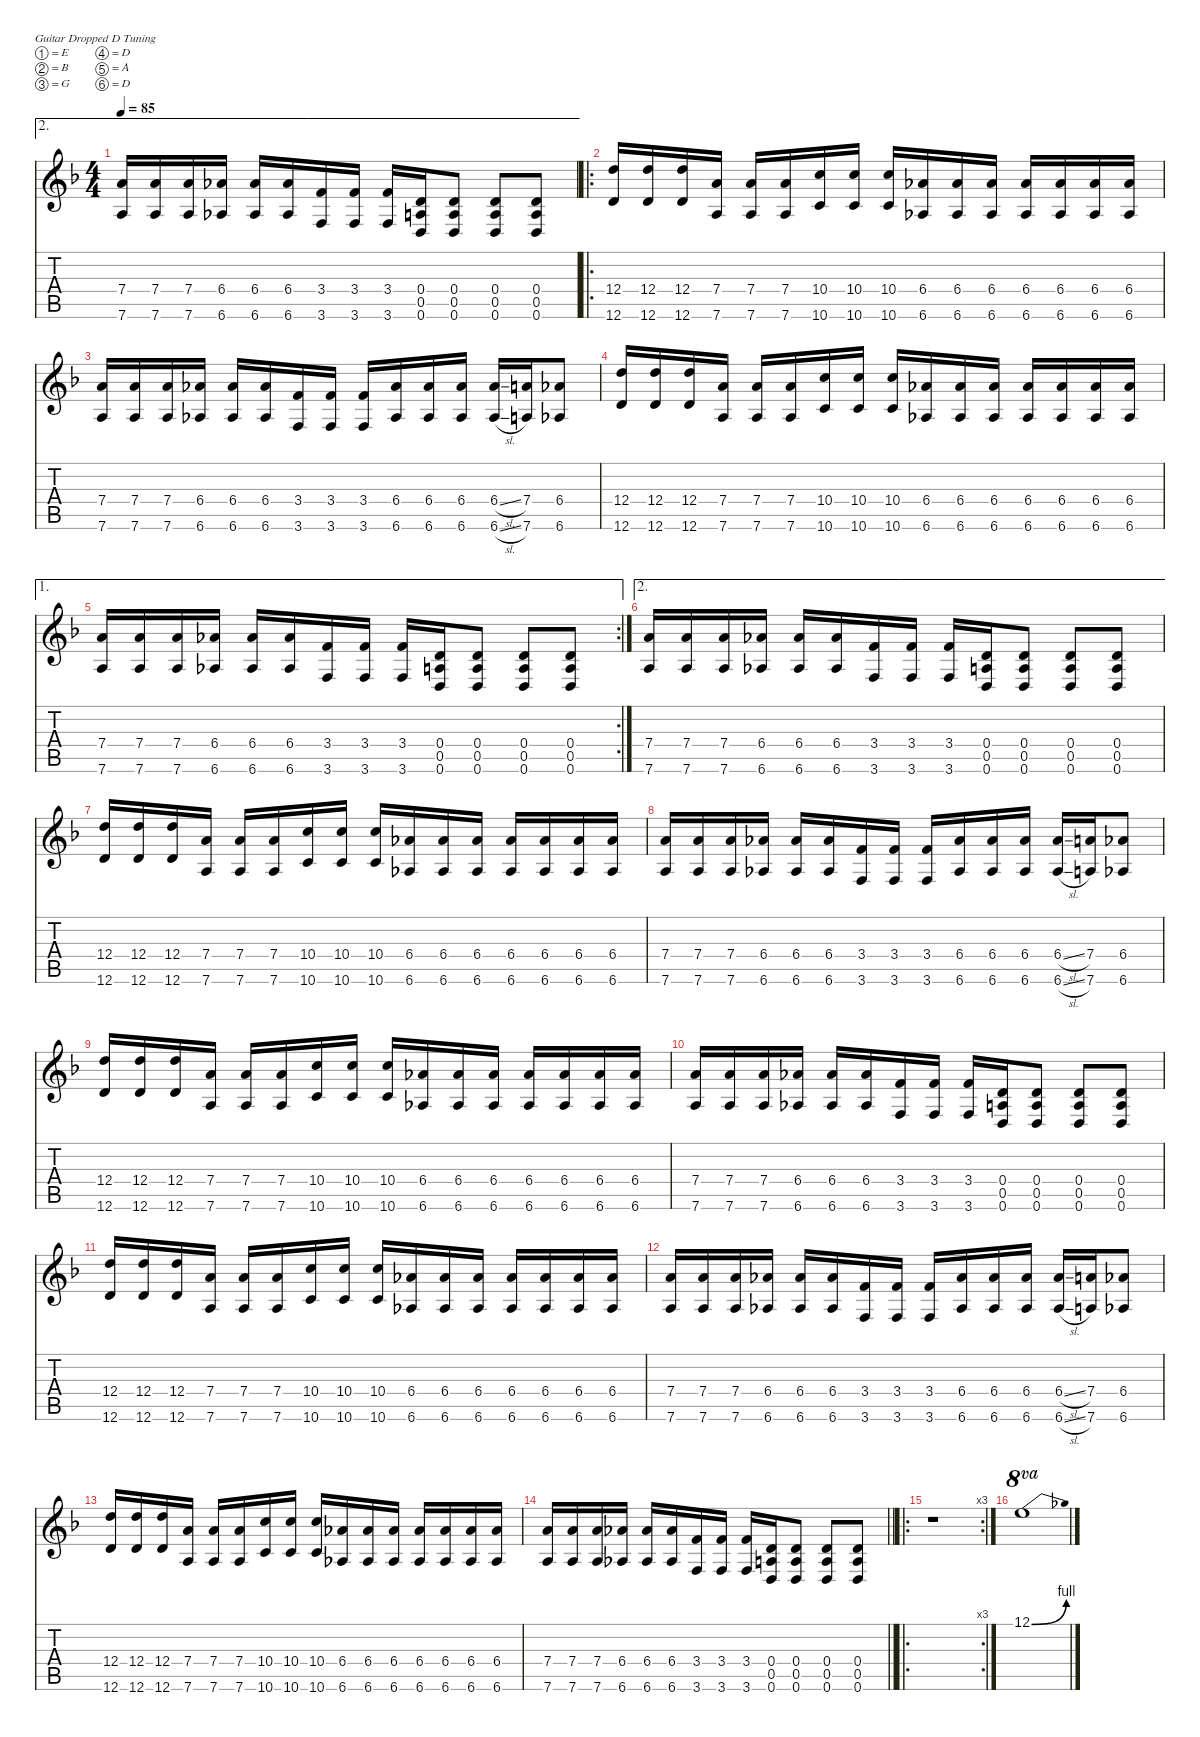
\defaultSystemsLayout 4
\hideDynamics
\bracketExtendMode nobrackets
\singleTrackTrackNamePolicy hidden
\multiTrackTrackNamePolicy hidden
\firstSystemTrackNameMode fullname
\firstSystemTrackNameOrientation horizontal
\otherSystemsTrackNameOrientation horizontal
\track ("Distorted Guitar 2" "dist.guit.") {instrument distortionguitar}
\staff {score tabs}
\tuning (E4 B3 G3 D3 A2 D2)
\ae 2
\ts (4 4)
\tempo 85
\clef g2
\ks f
(7.4{acc forcenatural} 7.6{acc forcenatural}).16{dy mf beam Up} (7.4{acc forcenatural} 7.6{acc forcenatural}).16{beam Up} (7.4{acc forcenatural} 7.6{acc forcenatural}).16{beam Up} (6.4{acc b} 6.6{acc b}).16{beam Up} (6.4{acc b} 6.6{acc b}).16{beam Up} (6.4{acc b} 6.6{acc b}).16{beam Up} (3.4{acc forcenatural} 3.6{acc forcenatural}).16{beam Up} (3.4{acc forcenatural} 3.6{acc forcenatural}).16{beam Up} (3.4{acc forcenatural} 3.6{acc forcenatural}).16{beam Up} (0.4{acc forcenatural} 0.5{acc forcenatural} 0.6{acc forcenatural}).16{beam Up} (0.4{acc forcenatural} 0.5{acc forcenatural} 0.6{acc forcenatural}).8{beam Up} (0.4{acc forcenatural} 0.5{acc forcenatural} 0.6{acc forcenatural}).8{beam Up} (0.4{acc forcenatural} 0.5{acc forcenatural} 0.6{acc forcenatural}).8{beam Up} |
\ro
(12.4{acc forcenatural} 12.6{acc forcenatural}).16{beam Up} (12.4{acc forcenatural} 12.6{acc forcenatural}).16{beam Up} (12.4{acc forcenatural} 12.6{acc forcenatural}).16{beam Up} (7.4{acc forcenatural} 7.6{acc forcenatural}).16{beam Up} (7.4{acc forcenatural} 7.6{acc forcenatural}).16{beam Up} (7.4{acc forcenatural} 7.6{acc forcenatural}).16{beam Up} (10.4{acc forcenatural} 10.6{acc forcenatural}).16{beam Up} (10.4{acc forcenatural} 10.6{acc forcenatural}).16{beam Up} (10.4{acc forcenatural} 10.6{acc forcenatural}).16{beam Up} (6.4{acc b} 6.6{acc b}).16{beam Up} (6.4{acc b} 6.6{acc b}).16{beam Up} (6.4{acc b} 6.6{acc b}).16{beam Up} (6.4{acc b} 6.6{acc b}).16{beam Up} (6.4{acc b} 6.6{acc b}).16{beam Up} (6.4{acc b} 6.6{acc b}).16{beam Up} (6.4{acc b} 6.6{acc b}).16{beam Up} |
(7.4{acc forcenatural} 7.6{acc forcenatural}).16{beam Up} (7.4{acc forcenatural} 7.6{acc forcenatural}).16{beam Up} (7.4{acc forcenatural} 7.6{acc forcenatural}).16{beam Up} (6.4{acc b} 6.6{acc b}).16{beam Up} (6.4{acc b} 6.6{acc b}).16{beam Up} (6.4{acc b} 6.6{acc b}).16{beam Up} (3.4{acc forcenatural} 3.6{acc forcenatural}).16{beam Up} (3.4{acc forcenatural} 3.6{acc forcenatural}).16{beam Up} (3.4{acc forcenatural} 3.6{acc forcenatural}).16{beam Up} (6.4{acc b} 6.6{acc b}).16{beam Up} (6.4{acc b} 6.6{acc b}).16{beam Up} (6.4{acc b} 6.6{acc b}).16{beam Up} (6.4{sl acc b} 6.6{sl acc b}).16{beam Up} (7.4{acc forcenatural} 7.6{acc forcenatural}).16{beam Up} (6.4{acc b} 6.6{acc b}).8{beam Up} |
(12.4{acc forcenatural} 12.6{acc forcenatural}).16{beam Up} (12.4{acc forcenatural} 12.6{acc forcenatural}).16{beam Up} (12.4{acc forcenatural} 12.6{acc forcenatural}).16{beam Up} (7.4{acc forcenatural} 7.6{acc forcenatural}).16{beam Up} (7.4{acc forcenatural} 7.6{acc forcenatural}).16{beam Up} (7.4{acc forcenatural} 7.6{acc forcenatural}).16{beam Up} (10.4{acc forcenatural} 10.6{acc forcenatural}).16{beam Up} (10.4{acc forcenatural} 10.6{acc forcenatural}).16{beam Up} (10.4{acc forcenatural} 10.6{acc forcenatural}).16{beam Up} (6.4{acc b} 6.6{acc b}).16{beam Up} (6.4{acc b} 6.6{acc b}).16{beam Up} (6.4{acc b} 6.6{acc b}).16{beam Up} (6.4{acc b} 6.6{acc b}).16{beam Up} (6.4{acc b} 6.6{acc b}).16{beam Up} (6.4{acc b} 6.6{acc b}).16{beam Up} (6.4{acc b} 6.6{acc b}).16{beam Up} |
\ae 1
\rc 2
(7.4{acc forcenatural} 7.6{acc forcenatural}).16{beam Up} (7.4{acc forcenatural} 7.6{acc forcenatural}).16{beam Up} (7.4{acc forcenatural} 7.6{acc forcenatural}).16{beam Up} (6.4{acc b} 6.6{acc b}).16{beam Up} (6.4{acc b} 6.6{acc b}).16{beam Up} (6.4{acc b} 6.6{acc b}).16{beam Up} (3.4{acc forcenatural} 3.6{acc forcenatural}).16{beam Up} (3.4{acc forcenatural} 3.6{acc forcenatural}).16{beam Up} (3.4{acc forcenatural} 3.6{acc forcenatural}).16{beam Up} (0.4{acc forcenatural} 0.5{acc forcenatural} 0.6{acc forcenatural}).16{beam Up} (0.4{acc forcenatural} 0.5{acc forcenatural} 0.6{acc forcenatural}).8{beam Up} (0.4{acc forcenatural} 0.5{acc forcenatural} 0.6{acc forcenatural}).8{beam Up} (0.4{acc forcenatural} 0.5{acc forcenatural} 0.6{acc forcenatural}).8{beam Up} |
\ae 2
(7.4{acc forcenatural} 7.6{acc forcenatural}).16{beam Up} (7.4{acc forcenatural} 7.6{acc forcenatural}).16{beam Up} (7.4{acc forcenatural} 7.6{acc forcenatural}).16{beam Up} (6.4{acc b} 6.6{acc b}).16{beam Up} (6.4{acc b} 6.6{acc b}).16{beam Up} (6.4{acc b} 6.6{acc b}).16{beam Up} (3.4{acc forcenatural} 3.6{acc forcenatural}).16{beam Up} (3.4{acc forcenatural} 3.6{acc forcenatural}).16{beam Up} (3.4{acc forcenatural} 3.6{acc forcenatural}).16{beam Up} (0.4{acc forcenatural} 0.5{acc forcenatural} 0.6{acc forcenatural}).16{beam Up} (0.4{acc forcenatural} 0.5{acc forcenatural} 0.6{acc forcenatural}).8{beam Up} (0.4{acc forcenatural} 0.5{acc forcenatural} 0.6{acc forcenatural}).8{beam Up} (0.4{acc forcenatural} 0.5{acc forcenatural} 0.6{acc forcenatural}).8{beam Up} |
(12.4{acc forcenatural} 12.6{acc forcenatural}).16{beam Up} (12.4{acc forcenatural} 12.6{acc forcenatural}).16{beam Up} (12.4{acc forcenatural} 12.6{acc forcenatural}).16{beam Up} (7.4{acc forcenatural} 7.6{acc forcenatural}).16{beam Up} (7.4{acc forcenatural} 7.6{acc forcenatural}).16{beam Up} (7.4{acc forcenatural} 7.6{acc forcenatural}).16{beam Up} (10.4{acc forcenatural} 10.6{acc forcenatural}).16{beam Up} (10.4{acc forcenatural} 10.6{acc forcenatural}).16{beam Up} (10.4{acc forcenatural} 10.6{acc forcenatural}).16{beam Up} (6.4{acc b} 6.6{acc b}).16{beam Up} (6.4{acc b} 6.6{acc b}).16{beam Up} (6.4{acc b} 6.6{acc b}).16{beam Up} (6.4{acc b} 6.6{acc b}).16{beam Up} (6.4{acc b} 6.6{acc b}).16{beam Up} (6.4{acc b} 6.6{acc b}).16{beam Up} (6.4{acc b} 6.6{acc b}).16{beam Up} |
(7.4{acc forcenatural} 7.6{acc forcenatural}).16{beam Up} (7.4{acc forcenatural} 7.6{acc forcenatural}).16{beam Up} (7.4{acc forcenatural} 7.6{acc forcenatural}).16{beam Up} (6.4{acc b} 6.6{acc b}).16{beam Up} (6.4{acc b} 6.6{acc b}).16{beam Up} (6.4{acc b} 6.6{acc b}).16{beam Up} (3.4{acc forcenatural} 3.6{acc forcenatural}).16{beam Up} (3.4{acc forcenatural} 3.6{acc forcenatural}).16{beam Up} (3.4{acc forcenatural} 3.6{acc forcenatural}).16{beam Up} (6.4{acc b} 6.6{acc b}).16{beam Up} (6.4{acc b} 6.6{acc b}).16{beam Up} (6.4{acc b} 6.6{acc b}).16{beam Up} (6.4{sl acc b} 6.6{sl acc b}).16{beam Up} (7.4{acc forcenatural} 7.6{acc forcenatural}).16{beam Up} (6.4{acc b} 6.6{acc b}).8{beam Up} |
(12.4{acc forcenatural} 12.6{acc forcenatural}).16{beam Up} (12.4{acc forcenatural} 12.6{acc forcenatural}).16{beam Up} (12.4{acc forcenatural} 12.6{acc forcenatural}).16{beam Up} (7.4{acc forcenatural} 7.6{acc forcenatural}).16{beam Up} (7.4{acc forcenatural} 7.6{acc forcenatural}).16{beam Up} (7.4{acc forcenatural} 7.6{acc forcenatural}).16{beam Up} (10.4{acc forcenatural} 10.6{acc forcenatural}).16{beam Up} (10.4{acc forcenatural} 10.6{acc forcenatural}).16{beam Up} (10.4{acc forcenatural} 10.6{acc forcenatural}).16{beam Up} (6.4{acc b} 6.6{acc b}).16{beam Up} (6.4{acc b} 6.6{acc b}).16{beam Up} (6.4{acc b} 6.6{acc b}).16{beam Up} (6.4{acc b} 6.6{acc b}).16{beam Up} (6.4{acc b} 6.6{acc b}).16{beam Up} (6.4{acc b} 6.6{acc b}).16{beam Up} (6.4{acc b} 6.6{acc b}).16{beam Up} |
(7.4{acc forcenatural} 7.6{acc forcenatural}).16{beam Up} (7.4{acc forcenatural} 7.6{acc forcenatural}).16{beam Up} (7.4{acc forcenatural} 7.6{acc forcenatural}).16{beam Up} (6.4{acc b} 6.6{acc b}).16{beam Up} (6.4{acc b} 6.6{acc b}).16{beam Up} (6.4{acc b} 6.6{acc b}).16{beam Up} (3.4{acc forcenatural} 3.6{acc forcenatural}).16{beam Up} (3.4{acc forcenatural} 3.6{acc forcenatural}).16{beam Up} (3.4{acc forcenatural} 3.6{acc forcenatural}).16{beam Up} (0.4{acc forcenatural} 0.5{acc forcenatural} 0.6{acc forcenatural}).16{beam Up} (0.4{acc forcenatural} 0.5{acc forcenatural} 0.6{acc forcenatural}).8{beam Up} (0.4{acc forcenatural} 0.5{acc forcenatural} 0.6{acc forcenatural}).8{beam Up} (0.4{acc forcenatural} 0.5{acc forcenatural} 0.6{acc forcenatural}).8{beam Up} |
(12.4{acc forcenatural} 12.6{acc forcenatural}).16{dy f beam Up} (12.4{acc forcenatural} 12.6{acc forcenatural}).16{beam Up} (12.4{acc forcenatural} 12.6{acc forcenatural}).16{beam Up} (7.4{acc forcenatural} 7.6{acc forcenatural}).16{beam Up} (7.4{acc forcenatural} 7.6{acc forcenatural}).16{beam Up} (7.4{acc forcenatural} 7.6{acc forcenatural}).16{beam Up} (10.4{acc forcenatural} 10.6{acc forcenatural}).16{beam Up} (10.4{acc forcenatural} 10.6{acc forcenatural}).16{beam Up} (10.4{acc forcenatural} 10.6{acc forcenatural}).16{beam Up} (6.4{acc b} 6.6{acc b}).16{beam Up} (6.4{acc b} 6.6{acc b}).16{beam Up} (6.4{acc b} 6.6{acc b}).16{beam Up} (6.4{acc b} 6.6{acc b}).16{beam Up} (6.4{acc b} 6.6{acc b}).16{beam Up} (6.4{acc b} 6.6{acc b}).16{beam Up} (6.4{acc b} 6.6{acc b}).16{beam Up} |
(7.4{acc forcenatural} 7.6{acc forcenatural}).16{beam Up} (7.4{acc forcenatural} 7.6{acc forcenatural}).16{beam Up} (7.4{acc forcenatural} 7.6{acc forcenatural}).16{beam Up} (6.4{acc b} 6.6{acc b}).16{beam Up} (6.4{acc b} 6.6{acc b}).16{beam Up} (6.4{acc b} 6.6{acc b}).16{beam Up} (3.4{acc forcenatural} 3.6{acc forcenatural}).16{beam Up} (3.4{acc forcenatural} 3.6{acc forcenatural}).16{beam Up} (3.4{acc forcenatural} 3.6{acc forcenatural}).16{beam Up} (6.4{acc b} 6.6{acc b}).16{beam Up} (6.4{acc b} 6.6{acc b}).16{beam Up} (6.4{acc b} 6.6{acc b}).16{beam Up} (6.4{sl acc b} 6.6{sl acc b}).16{beam Up} (7.4{acc forcenatural} 7.6{acc forcenatural}).16{beam Up} (6.4{acc b} 6.6{acc b}).8{beam Up} |
(12.4{acc forcenatural} 12.6{acc forcenatural}).16{beam Up} (12.4{acc forcenatural} 12.6{acc forcenatural}).16{beam Up} (12.4{acc forcenatural} 12.6{acc forcenatural}).16{beam Up} (7.4{acc forcenatural} 7.6{acc forcenatural}).16{beam Up} (7.4{acc forcenatural} 7.6{acc forcenatural}).16{beam Up} (7.4{acc forcenatural} 7.6{acc forcenatural}).16{beam Up} (10.4{acc forcenatural} 10.6{acc forcenatural}).16{beam Up} (10.4{acc forcenatural} 10.6{acc forcenatural}).16{beam Up} (10.4{acc forcenatural} 10.6{acc forcenatural}).16{beam Up} (6.4{acc b} 6.6{acc b}).16{beam Up} (6.4{acc b} 6.6{acc b}).16{beam Up} (6.4{acc b} 6.6{acc b}).16{beam Up} (6.4{acc b} 6.6{acc b}).16{beam Up} (6.4{acc b} 6.6{acc b}).16{beam Up} (6.4{acc b} 6.6{acc b}).16{beam Up} (6.4{acc b} 6.6{acc b}).16{beam Up} |
\barLineRight lightlight
(7.4{acc forcenatural} 7.6{acc forcenatural}).16{beam Up} (7.4{acc forcenatural} 7.6{acc forcenatural}).16{beam Up} (7.4{acc forcenatural} 7.6{acc forcenatural}).16{beam Up} (6.4{acc b} 6.6{acc b}).16{beam Up} (6.4{acc b} 6.6{acc b}).16{beam Up} (6.4{acc b} 6.6{acc b}).16{beam Up} (3.4{acc forcenatural} 3.6{acc forcenatural}).16{beam Up} (3.4{acc forcenatural} 3.6{acc forcenatural}).16{beam Up} (3.4{acc forcenatural} 3.6{acc forcenatural}).16{beam Up} (0.4{acc forcenatural} 0.5{acc forcenatural} 0.6{acc forcenatural}).16{beam Up} (0.4{acc forcenatural} 0.5{acc forcenatural} 0.6{acc forcenatural}).8{beam Up} (0.4{acc forcenatural} 0.5{acc forcenatural} 0.6{acc forcenatural}).8{beam Up} (0.4{acc forcenatural} 0.5{acc forcenatural} 0.6{acc forcenatural}).8{beam Up} |
\ro
\rc 3
r.1{beam Down} |
12.1{be (bend 0 0 60 4) acc forcenatural}.1{ot 8va beam Down}
